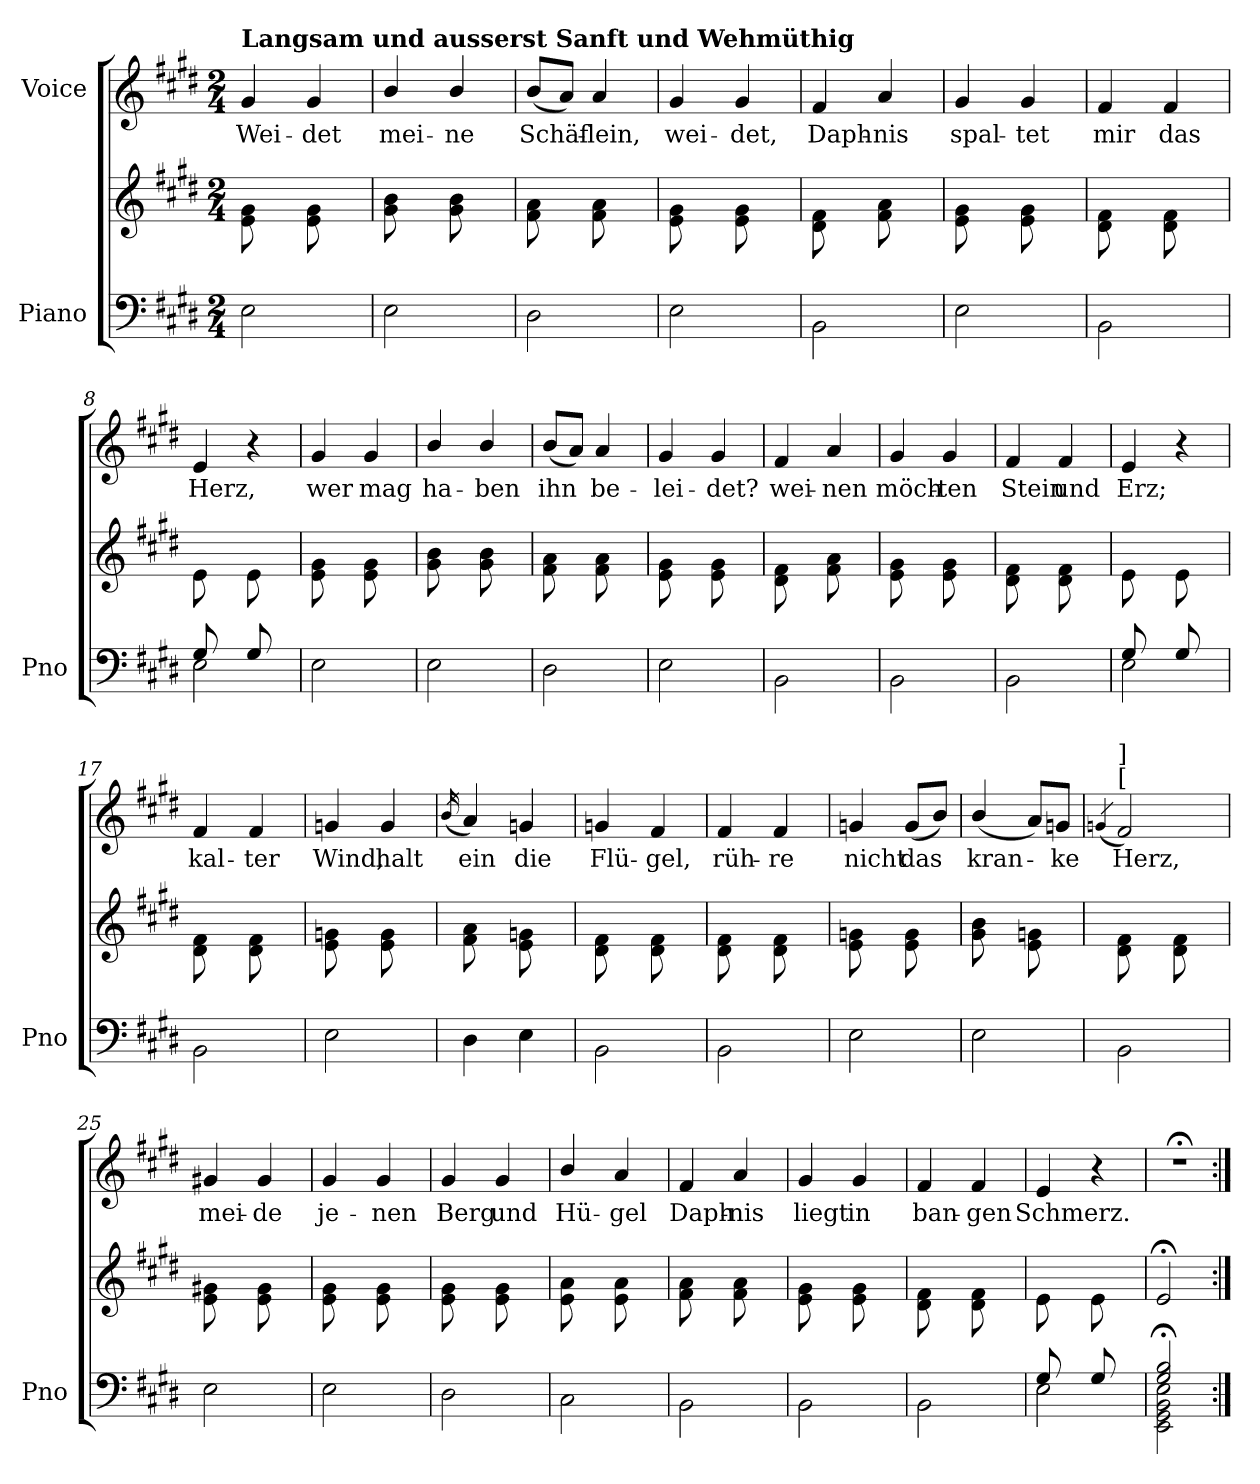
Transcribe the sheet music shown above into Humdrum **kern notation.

**kern	**kern	**kern	**text
*part2	*part2	*part1	*part1
*staff3	*staff2	*staff1	*staff1
*I"Piano	*	*I"Voice	*
*I'Pno	*	*	*
*clefF4	*clefG2	*clefG2	*
*k[f#c#g#d#]	*k[f#c#g#d#]	*k[f#c#g#d#]	*
*M2/4	*M2/4	*M2/4	*
=1	=1	=1	=1
*^	*	*	*
!	!	!	!LO:TX:a:B:t=Langsam und ausserst Sanft und Wehmüthig	!
!	!	!	!	!LO:LY:b
8ryy	2E\	8e\ 8g#\L	4g#/	Wei-
8B/	.	8ryy	.	.
!	!	!	!	!LO:LY:b
8ryy	.	8e\ 8g#\	4g#/	-det
8B/J	.	8ryy	.	.
=2	=2	=2	=2	=2
!	!	!	!	!LO:LY:b
8ryy	2E\	8g#\ 8b\L	4b/	mei-
8B/	.	8ryy	.	.
!	!	!	!	!LO:LY:b
8ryy	.	8g#\ 8b\	4b/	-ne
8B/J	.	8ryy	.	.
=3	=3	=3	=3	=3
!	!	!	!	!LO:LY:b
8ryy	2D#\	8f#\ 8a\L	(<8b/L	Schäf-
8B/	.	8ryy	8a/J)	.
!	!	!	!	!LO:LY:b
8ryy	.	8f#\ 8a\	4a/	-lein,
8B/J	.	8ryy	.	.
=4	=4	=4	=4	=4
!	!	!	!	!LO:LY:b
8ryy	2E\	8e\ 8g#\L	4g#/	wei-
8B/	.	8ryy	.	.
!	!	!	!	!LO:LY:b
8ryy	.	8e\ 8g#\	4g#/	-det,
8B/J	.	8ryy	.	.
!!LO:LB:g=z
=5	=5	=5	=5	=5
!	!	!	!	!LO:LY:b
8ryy	2BB\	8d#\ 8f#\L	4f#/	Daph-
8B/	.	8ryy	.	.
!	!	!	!	!LO:LY:b
8ryy	.	8f#\ 8a\	4a/	-nis
8B/J	.	8ryy	.	.
=6	=6	=6	=6	=6
!	!	!	!	!LO:LY:b
8ryy	2E\	8e\ 8g#\L	4g#/	spal-
8B/	.	8ryy	.	.
!	!	!	!	!LO:LY:b
8ryy	.	8e\ 8g#\	4g#/	-tet
8B/J	.	8ryy	.	.
=7	=7	=7	=7	=7
!	!	!	!	!LO:LY:b
8ryy	2BB\	8d#\ 8f#\L	4f#/	mir
8B/	.	8ryy	.	.
!	!	!	!	!LO:LY:b
8ryy	.	8d#\ 8f#\	4f#/	das
8B/J	.	8ryy	.	.
=8	=8	=8	=8	=8
*	*^	*	*	*
!	!	!	!	!	!LO:LY:b
8ryy	2E\	8G#/	8e\L	4e/	Herz,
8B/	.	8ryy	8ryy	.	.
8ryy	.	8G#/	8e\	4r	.
8B/J	.	8ryy	8ryy	.	.
!!LO:LB:g=z
=9	=9	=9	=9	=9	=9
!	!	!	!	!	!LO:LY:b
*	*v	*v	*	*	*
8ryy	2E\	8e\ 8g#\L	4g#/	wer
8B/	.	8ryy	.	.
!	!	!	!	!LO:LY:b
8ryy	.	8e\ 8g#\	4g#/	mag
8B/J	.	8ryy	.	.
=10	=10	=10	=10	=10
!	!	!	!	!LO:LY:b
8ryy	2E\	8g#\ 8b\L	4b/	ha-
8B/	.	8ryy	.	.
!	!	!	!	!LO:LY:b
8ryy	.	8g#\ 8b\	4b/	-ben
8B/J	.	8ryy	.	.
=11	=11	=11	=11	=11
!	!	!	!	!LO:LY:b
8ryy	2D#\	8f#\ 8a\L	(<8b/L	ihn
8B/	.	8ryy	8a/J)	.
!	!	!	!	!LO:LY:b
8ryy	.	8f#\ 8a\	4a/	be-
8B/J	.	8ryy	.	.
=12	=12	=12	=12	=12
!	!	!	!	!LO:LY:b
8ryy	2E\	8e\ 8g#\L	4g#/	-lei-
8B/	.	8ryy	.	.
!	!	!	!	!LO:LY:b
8ryy	.	8e\ 8g#\	4g#/	-det?
8B/J	.	8ryy	.	.
!!LO:LB:g=z
=13	=13	=13	=13	=13
!	!	!	!	!LO:LY:b
8ryy	2BB\	8d#\ 8f#\L	4f#/	wei-
8B/	.	8ryy	.	.
!	!	!	!	!LO:LY:b
8ryy	.	8f#\ 8a\	4a/	-nen
8B/J	.	8ryy	.	.
=14	=14	=14	=14	=14
!	!	!	!	!LO:LY:b
8ryy	2BB\	8e\ 8g#\L	4g#/	möch-
8B/	.	8ryy	.	.
!	!	!	!	!LO:LY:b
8ryy	.	8e\ 8g#\	4g#/	-ten
8B/J	.	8ryy	.	.
=15	=15	=15	=15	=15
!	!	!	!	!LO:LY:b
8ryy	2BB\	8d#\ 8f#\L	4f#/	Stein
8B/	.	8ryy	.	.
!	!	!	!	!LO:LY:b
8ryy	.	8d#\ 8f#\	4f#/	und
8B/J	.	8ryy	.	.
=16	=16	=16	=16	=16
*	*^	*	*	*
!	!	!	!	!	!LO:LY:b
8ryy	2E\	8G#/	8e\L	4e/	Erz;
8B/	.	8ryy	8ryy	.	.
8ryy	.	8G#/	8e\	4r	.
8B/J	.	8ryy	8ryy	.	.
!!LO:PB:g=z
=17	=17	=17	=17	=17	=17
!	!	!	!	!	!LO:LY:b
*	*v	*v	*	*	*
8ryy	2BB\	8d#\ 8f#\L	4f#/	kal-
8B/	.	8ryy	.	.
!	!	!	!	!LO:LY:b
8ryy	.	8d#\ 8f#\	4f#/	-ter
8B/J	.	8ryy	.	.
=18	=18	=18	=18	=18
!	!	!	!	!LO:LY:b
8ryy	2E\	8e\ 8gn\L	4gn/	Wind,
8B/	.	8ryy	.	.
!	!	!	!	!LO:LY:b
8ryy	.	8e\ 8g\	4g/	halt
8B/J	.	8ryy	.	.
=19	=19	=19	=19	=19
.	.	.	(<16qb/	.
!	!	!	!	!LO:LY:b
8ryy	4D#\	8f#\ 8a\L	4a/)	ein
8B/	.	8ryy	.	.
!	!	!	!	!LO:LY:b
8ryy	4E\	8e\ 8gn\	4gn/	die
8B/J	.	8ryy	.	.
=20	=20	=20	=20	=20
!	!	!	!	!LO:LY:b
8ryy	2BB\	8d#\ 8f#\L	4gn/	Flü-
8B/	.	8ryy	.	.
!	!	!	!	!LO:LY:b
8ryy	.	8d#\ 8f#\	4f#/	-gel,
8B/J	.	8ryy	.	.
!!LO:LB:g=z
=21	=21	=21	=21	=21
!	!	!	!	!LO:LY:b
8ryy	2BB\	8d#\ 8f#\L	4f#/	rüh-
8B/	.	8ryy	.	.
!	!	!	!	!LO:LY:b
8ryy	.	8d#\ 8f#\	4f#/	-re
8B/J	.	8ryy	.	.
=22	=22	=22	=22	=22
!	!	!	!	!LO:LY:b
8ryy	2E\	8e\ 8gn\L	4gn/	nicht
8B/	.	8ryy	.	.
!	!	!	!	!LO:LY:b
8ryy	.	8e\ 8g\	(<8g/L	das
8B/J	.	8ryy	8b/J)	.
=23	=23	=23	=23	=23
!	!	!	!	!LO:LY:b
8ryy	2E\	8g#\ 8b\L	(<4b/	kran-
8B/	.	8ryy	.	.
8ryy	.	8e\ 8gn\	8a/L)	.
!	!	!	!	!LO:LY:b
8B/J	.	8ryy	8gn/J	-ke
=24	=24	=24	=24	=24
.	.	.	(<4qgn/	.
!	!	!	!LO:TX:a:t=[	!
!	!	!	!LO:TX:a:t=]	!
!	!	!	!	!LO:LY:b
8ryy	2BB\	8d#\ 8f#\L	2f#/)	Herz,
8B/	.	8ryy	.	.
8ryy	.	8d#\ 8f#\	.	.
8B/J	.	8ryy	.	.
!!LO:LB:g=z
=25	=25	=25	=25	=25
!	!	!	!	!LO:LY:b
8ryy	2E\	8e\ 8g#X\L	4g#X/	mei-
8B/	.	8ryy	.	.
!	!	!	!	!LO:LY:b
8ryy	.	8e\ 8g#\	4g#/	-de
8B/J	.	8ryy	.	.
=26	=26	=26	=26	=26
!	!	!	!	!LO:LY:b
8ryy	2E\	8e\ 8g#\L	4g#/	je-
8B/	.	8ryy	.	.
!	!	!	!	!LO:LY:b
8ryy	.	8e\ 8g#\	4g#/	-nen
8B/J	.	8ryy	.	.
=27	=27	=27	=27	=27
!	!	!	!	!LO:LY:b
8ryy	2D#\	8e\ 8g#\L	4g#/	Berg
8B/	.	8ryy	.	.
!	!	!	!	!LO:LY:b
8ryy	.	8e\ 8g#\	4g#/	und
8B/J	.	8ryy	.	.
=28	=28	=28	=28	=28
!	!	!	!	!LO:LY:b
8ryy	2C#\	8e\ 8a\L	4b/	Hü-
8A/	.	8ryy	.	.
!	!	!	!	!LO:LY:b
8ryy	.	8e\ 8a\	4a/	-gel
8A/J	.	8ryy	.	.
!!LO:LB:g=z
=29	=29	=29	=29	=29
!	!	!	!	!LO:LY:b
8ryy	2BB\	8f#\ 8a\L	4f#/	Daph-
8B/	.	8ryy	.	.
!	!	!	!	!LO:LY:b
8ryy	.	8f#\ 8a\	4a/	-nis
8B/J	.	8ryy	.	.
=30	=30	=30	=30	=30
!	!	!	!	!LO:LY:b
8ryy	2BB\	8e\ 8g#\L	4g#/	liegt
8B/	.	8ryy	.	.
!	!	!	!	!LO:LY:b
8ryy	.	8e\ 8g#\	4g#/	in
8B/J	.	8ryy	.	.
=31	=31	=31	=31	=31
!	!	!	!	!LO:LY:b
8ryy	2BB\	8d#\ 8f#\L	4f#/	ban-
8B/	.	8ryy	.	.
!	!	!	!	!LO:LY:b
8ryy	.	8d#\ 8f#\	4f#/	-gen
8B/J	.	8ryy	.	.
=32	=32	=32	=32	=32
*	*^	*	*	*
!	!	!	!	!	!LO:LY:b
8ryy	2E\	8G#/	8e\L	4e/	Schmerz.
8B/	.	8ryy	8ryy	.	.
8ryy	.	8G#/	8e\	4r	.
8B/J	.	8ryy	8ryy	.	.
*	*v	*v	*	*	*
=33	=33	=33	=33	=33
2EE\; 2GG#\; 2BB\; 2E\;	2G#/ 2B/	2e;</	2r;<	.
*v	*v	*	*	*
=:|!	=:|!	=:|!	=:|!
*-	*-	*-	*-
